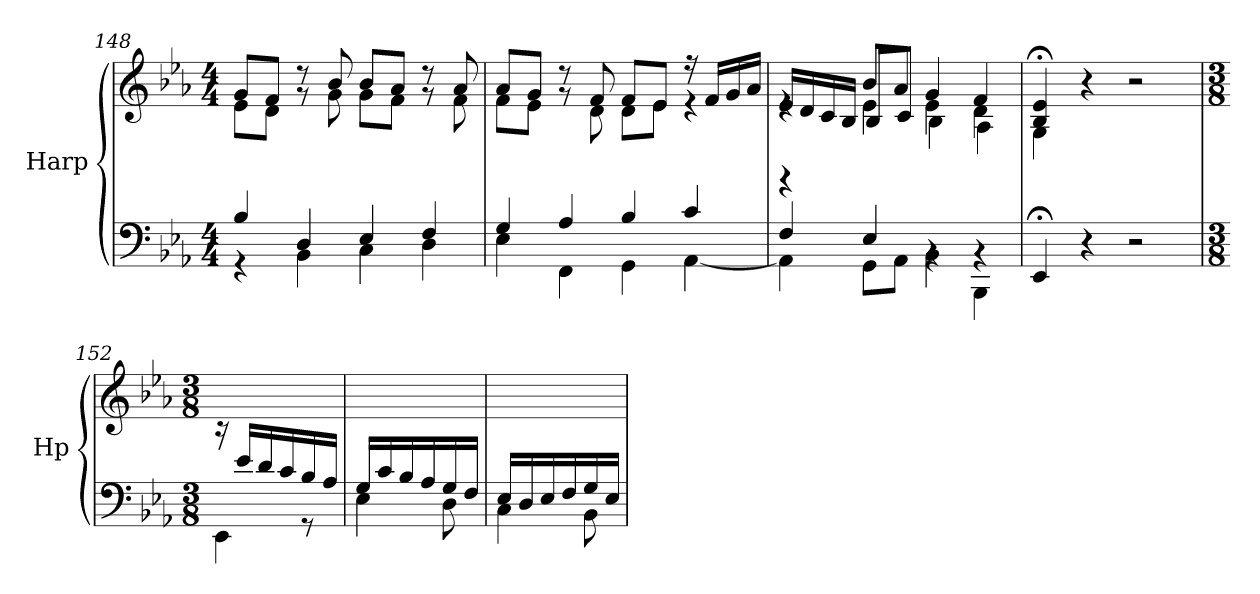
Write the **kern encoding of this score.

**kern	**kern
*part1	*part1
*staff2	*staff1
*I"Harp	*
*I'Hp	*
*clefF4	*clefG2
*k[b-e-a-]	*k[b-e-a-]
*M4/4	*M4/4
=148	=148
*^	*^
4B-/	4r	8g/L	8e-\L
.	.	8f/J	8d\J
4D/	4BB-\	8r	8rg
.	.	8b-/	8g\
4E-/	4C\	8b-/L	8g\L
.	.	8a-/J	8f\J
4F/	4D\	8r	8rg
.	.	8a-/	8f\
!!LO:LB:g=z	!!
=149	=149	=149	=149
4G/	4E-\	8a-/L	8f\L
.	.	8g/J	8e-\J
4A-/	4FF\	8r	8rg
.	.	8f/	8d\
4B-/	4GG\	8f/L	8d\L
.	.	8e-/J	8e-\J
4c/	[4AA-\	16r	4re
.	.	16f/LL	.
.	.	16g/	.
.	.	16a-/JJ	.
=150	=150	=150	=150
*	*	*	*^
4F/	4AA-\]	16e-/LL	4re	4rEE
.	.	16d/	.	.
.	.	16c/	.	.
.	.	16B-/JJ	.	.
4E-/	8GG\L	8b-/L	4e-\	8B-/L
.	8AA-\J	8a-/J	.	8c/J
4rBB	4BB-\	4g/	4e-\	4B-\
4rBB	4BBB-\	4f/	4d\	4A-\
*v	*v	*	*	*
*	*	*v	*v
=151	=151	=151
4EE-;/	4B-/;< 4e-/;<	4G\
4r	4r	2.ryy
2r	2r	.
*	*v	*v
!!LO:LB:g=z
=152	=152
*M3/8	*M3/8
*^	*
16ryy	4EE-\	16rc
16e-/LL	.	4ryy
16d/	.	.
16c/	.	.
16B-/	8r	.
16A-/JJ	.	16ryy
=153	=153	=153
16G/LL	4E-\	4.ryy
16c/	.	.
16B-/	.	.
16A-/	.	.
16G/	8D\	.
16F/JJ	.	.
=154	=154	=154
16E-/LL	4C\	4.ryy
16D/	.	.
16E-/	.	.
16F/	.	.
16G/	8BB-\	.
16E-/JJ	.	.
*v	*v	*
=	=
*-	*-
